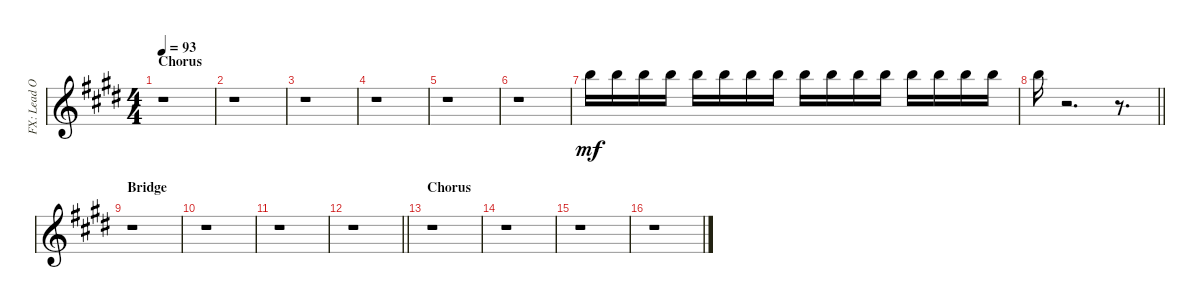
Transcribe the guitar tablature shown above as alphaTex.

\track ("FX: Lead Overdub" "FX: Lead O") {instrument celesta}
\staff {score}
\tuning (E4 B3 G3 D3 A2 E2) {hide}
\ts (4 4)
\section ("" "Chorus")
\tempo 93
\clef g2
\ks c#minor
r.1{dy mf} |
r.1 |
r.1 |
r.1 |
r.1 |
r.1 |
19.1.16 19.1.16 19.1.16 19.1.16 19.1.16 19.1.16 19.1.16 19.1.16 19.1.16 19.1.16 19.1.16 19.1.16 19.1.16 19.1.16 19.1.16 19.1.16 |
\barLineRight lightlight
19.1.16 r.2{d} r.8{d} |
\section ("" "Bridge")
r.1 |
r.1 |
r.1 |
\barLineRight lightlight
r.1 |
\section ("" "Chorus")
r.1 |
r.1 |
r.1 |
r.1
